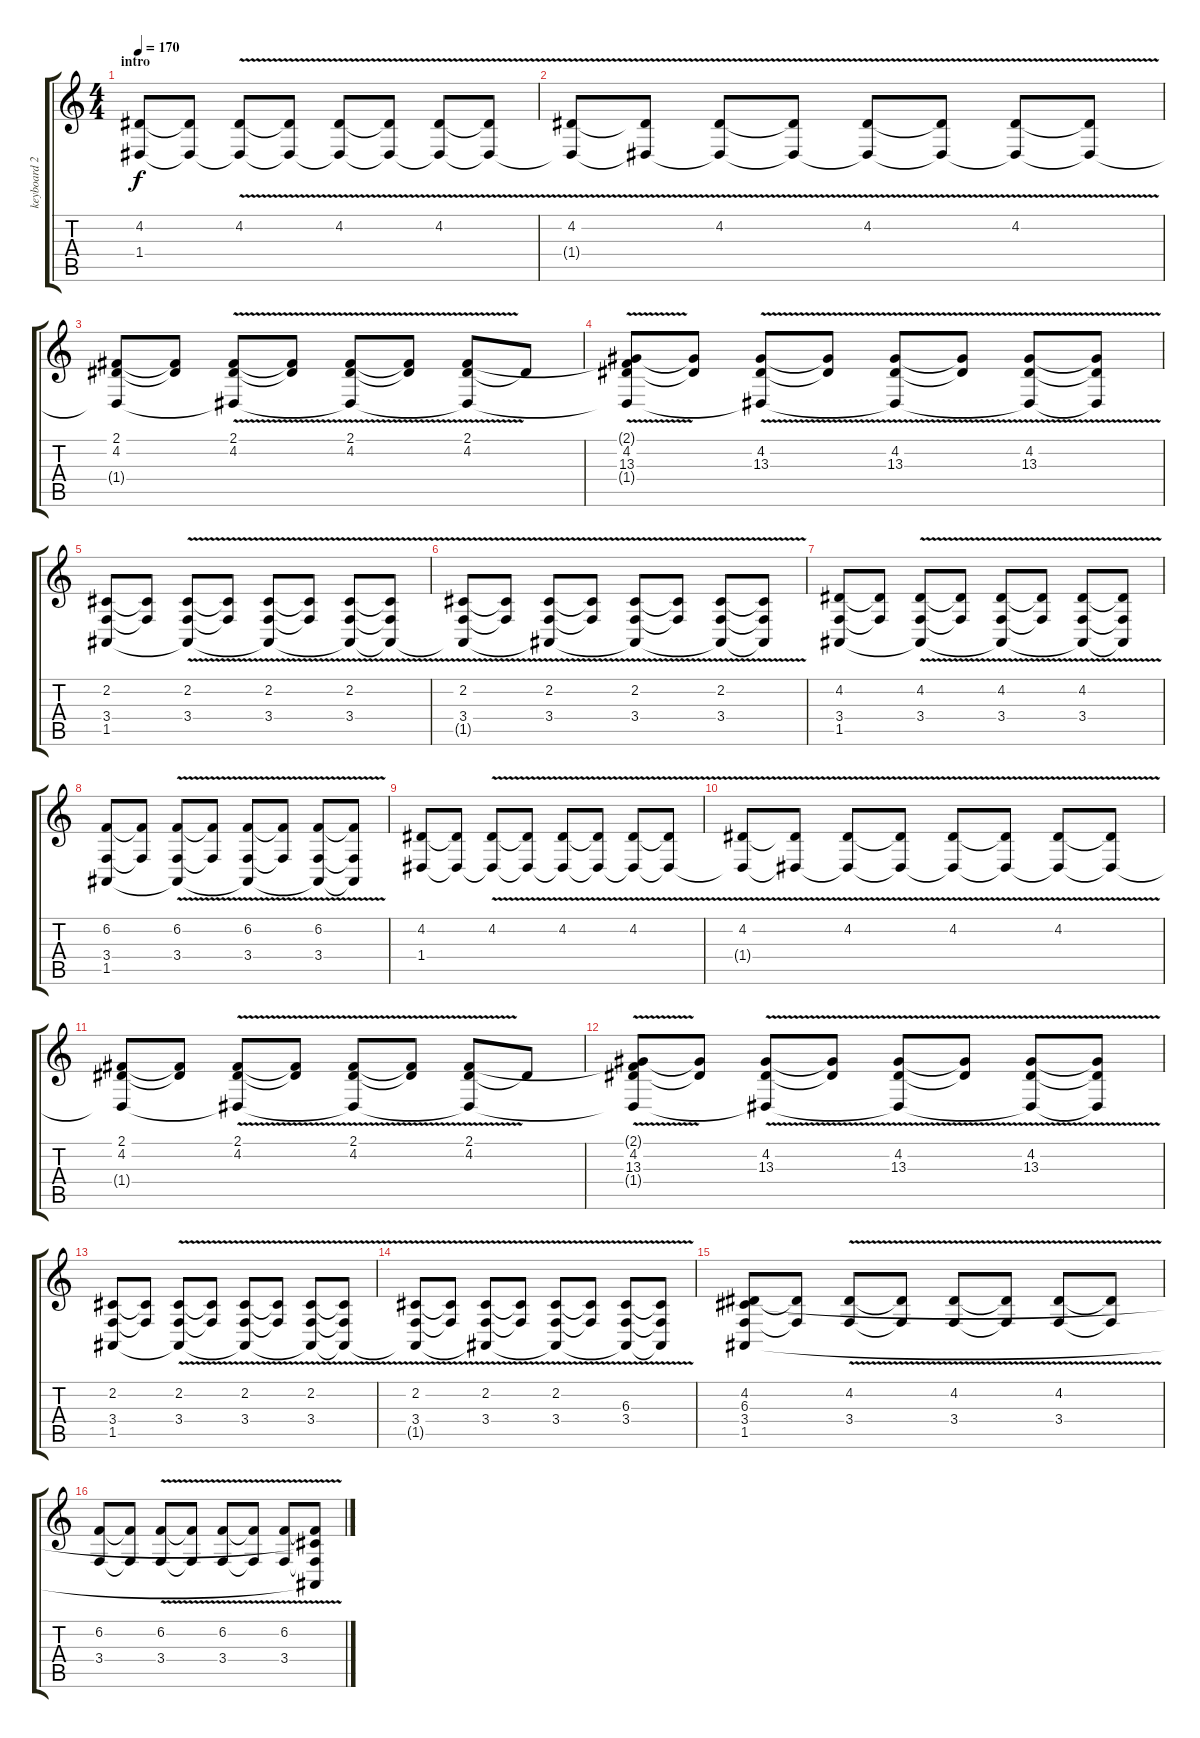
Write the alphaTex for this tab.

\track ("keyboard 2 - only for the sound" "keyboard 2") {instrument pad3polysynth}
\staff {score tabs}
\tuning (E4 B3 G3 D3 A2 E2) {hide}
\ts (4 4)
\section ("" "intro")
\tempo 170
\clef g2
\ks c
(4.2 1.4).8{dy f instrument pad3polysynth} (4.2{t} 1.4{t}).8 (4.2{v} 1.4{t}).8 (4.2{t} 1.4{t}).8 (4.2{v} 1.4{t}).8 (4.2{t} 1.4{t}).8 (4.2{v} 1.4{t}).8 (4.2{t} 1.4{t}).8 |
(4.2{v} 1.4{t}).8 (4.2{t} 1.4{t}).8 (4.2{v} 1.4{t}).8 (4.2{t} 1.4{t}).8 (4.2{v} 1.4{t}).8 (4.2{t} 1.4{t}).8 (4.2{v} 1.4{t}).8 (4.2{t} 1.4{t}).8 |
(2.1 4.2 1.4{t}).8 (2.1{t} 4.2{t}).8 (2.1{v} 4.2 1.4{t}).8 (2.1{t} 4.2{t}).8 (2.1{v} 4.2 1.4{t}).8 (2.1{t} 4.2{t}).8 (2.1{v} 4.2 1.4{t}).8 4.2{t}.8 |
(2.1{t} 4.2 13.3 1.4{t}).8 (4.2{t} 13.3{t}).8 (4.2{v} 13.3 1.4{t}).8 (4.2{t} 13.3{t}).8 (4.2{v} 13.3 1.4{t}).8 (4.2{t} 13.3{t}).8 (4.2{v} 13.3 1.4{t}).8 (4.2{t} 13.3{t} 1.4{t}).8 |
(2.2 3.4 1.5).8 (2.2{t} 3.4{t}).8 (2.2{v} 3.4 1.5{t}).8 (2.2{t} 3.4{t}).8 (2.2{v} 3.4 1.5{t}).8 (2.2{t} 3.4{t}).8 (2.2{v} 3.4 1.5{t}).8 (2.2{t} 3.4{t} 1.5{t}).8 |
(2.2{v} 3.4 1.5{t}).8 (2.2{t} 3.4{t}).8 (2.2{v} 3.4 1.5{t}).8 (2.2{t} 3.4{t}).8 (2.2{v} 3.4 1.5{t}).8 (2.2{t} 3.4{t}).8 (2.2{v} 3.4 1.5{t}).8 (2.2{t} 3.4{t} 1.5{t}).8 |
(4.2 3.4 1.5).8 (4.2{t} 3.4{t}).8 (4.2{v} 3.4 1.5{t}).8 (4.2{t} 3.4{t}).8 (4.2{v} 3.4 1.5{t}).8 (4.2{t} 3.4{t}).8 (4.2{v} 3.4 1.5{t}).8 (4.2{t} 3.4{t} 1.5{t}).8 |
(6.2 3.4 1.5).8 (6.2{t} 3.4{t}).8 (6.2{v} 3.4 1.5{t}).8 (6.2{t} 3.4{t}).8 (6.2{v} 3.4 1.5{t}).8 (6.2{t} 3.4{t}).8 (6.2{v} 3.4 1.5{t}).8 (6.2{t} 3.4{t} 1.5{t}).8 |
(4.2 1.4).8 (4.2{t} 1.4{t}).8 (4.2{v} 1.4{t}).8 (4.2{t} 1.4{t}).8 (4.2{v} 1.4{t}).8 (4.2{t} 1.4{t}).8 (4.2{v} 1.4{t}).8 (4.2{t} 1.4{t}).8 |
(4.2{v} 1.4{t}).8 (4.2{t} 1.4{t}).8 (4.2{v} 1.4{t}).8 (4.2{t} 1.4{t}).8 (4.2{v} 1.4{t}).8 (4.2{t} 1.4{t}).8 (4.2{v} 1.4{t}).8 (4.2{t} 1.4{t}).8 |
(2.1 4.2 1.4{t}).8 (2.1{t} 4.2{t}).8 (2.1{v} 4.2 1.4{t}).8 (2.1{t} 4.2{t}).8 (2.1{v} 4.2 1.4{t}).8 (2.1{t} 4.2{t}).8 (2.1{v} 4.2 1.4{t}).8 4.2{t}.8 |
(2.1{t} 4.2 13.3 1.4{t}).8 (4.2{t} 13.3{t}).8 (4.2 13.3{v} 1.4{t}).8 (4.2{t} 13.3{t}).8 (4.2 13.3{v} 1.4{t}).8 (4.2{t} 13.3{t}).8 (4.2 13.3{v} 1.4{t}).8 (4.2{t} 13.3{t} 1.4{t}).8 |
(2.2 3.4 1.5).8 (2.2{t} 3.4{t}).8 (2.2{v} 3.4 1.5{t}).8 (2.2{t} 3.4{t}).8 (2.2{v} 3.4 1.5{t}).8 (2.2{t} 3.4{t}).8 (2.2{v} 3.4 1.5{t}).8 (2.2{t} 3.4{t} 1.5{t}).8 |
(2.2{v} 3.4 1.5{t}).8 (2.2{t} 3.4{t}).8 (2.2{v} 3.4 1.5{t}).8 (2.2{t} 3.4{t}).8 (2.2{v} 3.4 1.5{t}).8 (2.2{t} 3.4{t}).8 (6.3{v} 3.4 1.5{t}).8 (6.3{t} 3.4{t} 1.5{t}).8 |
(4.2 6.3 3.4 1.5).8 (4.2{t} 3.4{t}).8 (4.2{v} 3.4).8 (4.2{t} 3.4{t}).8 (4.2{v} 3.4).8 (4.2{t} 3.4{t}).8 (4.2{v} 3.4).8 (4.2{t} 3.4{t}).8 |
(6.2 3.4).8 (6.2{t} 3.4{t}).8 (6.2{v} 3.4).8 (6.2{t} 3.4{t}).8 (6.2{v} 3.4).8 (6.2{t} 3.4{t}).8 (6.2{v} 3.4).8 (6.2{t} 6.3{t} 3.4{t} 1.5{t}).8
